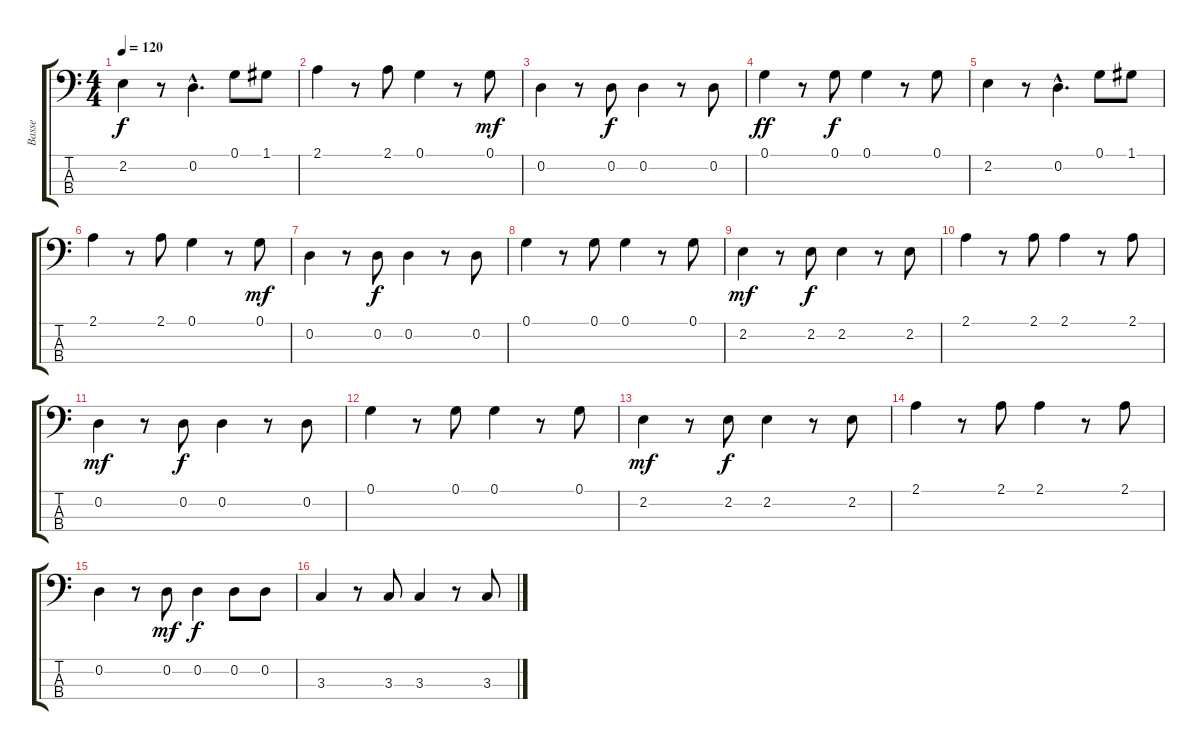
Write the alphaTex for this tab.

\track ("Basse" "Basse") {instrument electricbassfinger}
\staff {score tabs}
\tuning (G2 D2 A1 E1) {hide}
\ts (4 4)
\tempo 120
\clef f4
\ks c
2.2.4{dy f} r.8 0.2{hac}.4{d} 0.1.8 1.1.8 |
2.1.4 r.8 2.1.8 0.1.4 r.8 0.1.8{dy mf} |
0.2.4 r.8 0.2.8{dy f} 0.2.4 r.8 0.2.8 |
0.1.4{dy ff} r.8 0.1.8{dy f} 0.1.4 r.8 0.1.8 |
2.2.4 r.8 0.2{hac}.4{d} 0.1.8 1.1.8 |
2.1.4 r.8 2.1.8 0.1.4 r.8 0.1.8{dy mf} |
0.2.4 r.8 0.2.8{dy f} 0.2.4 r.8 0.2.8 |
0.1.4 r.8 0.1.8 0.1.4 r.8 0.1.8 |
2.2.4{dy mf} r.8 2.2.8{dy f} 2.2.4 r.8 2.2.8 |
2.1.4 r.8 2.1.8 2.1.4 r.8 2.1.8 |
0.2.4{dy mf} r.8 0.2.8{dy f} 0.2.4 r.8 0.2.8 |
0.1.4 r.8 0.1.8 0.1.4 r.8 0.1.8 |
2.2.4{dy mf} r.8 2.2.8{dy f} 2.2.4 r.8 2.2.8 |
2.1.4 r.8 2.1.8 2.1.4 r.8 2.1.8 |
0.2.4 r.8 0.2.8{dy mf} 0.2.4{dy f} 0.2.8 0.2.8 |
3.3.4 r.8 3.3.8 3.3.4 r.8 3.3.8
